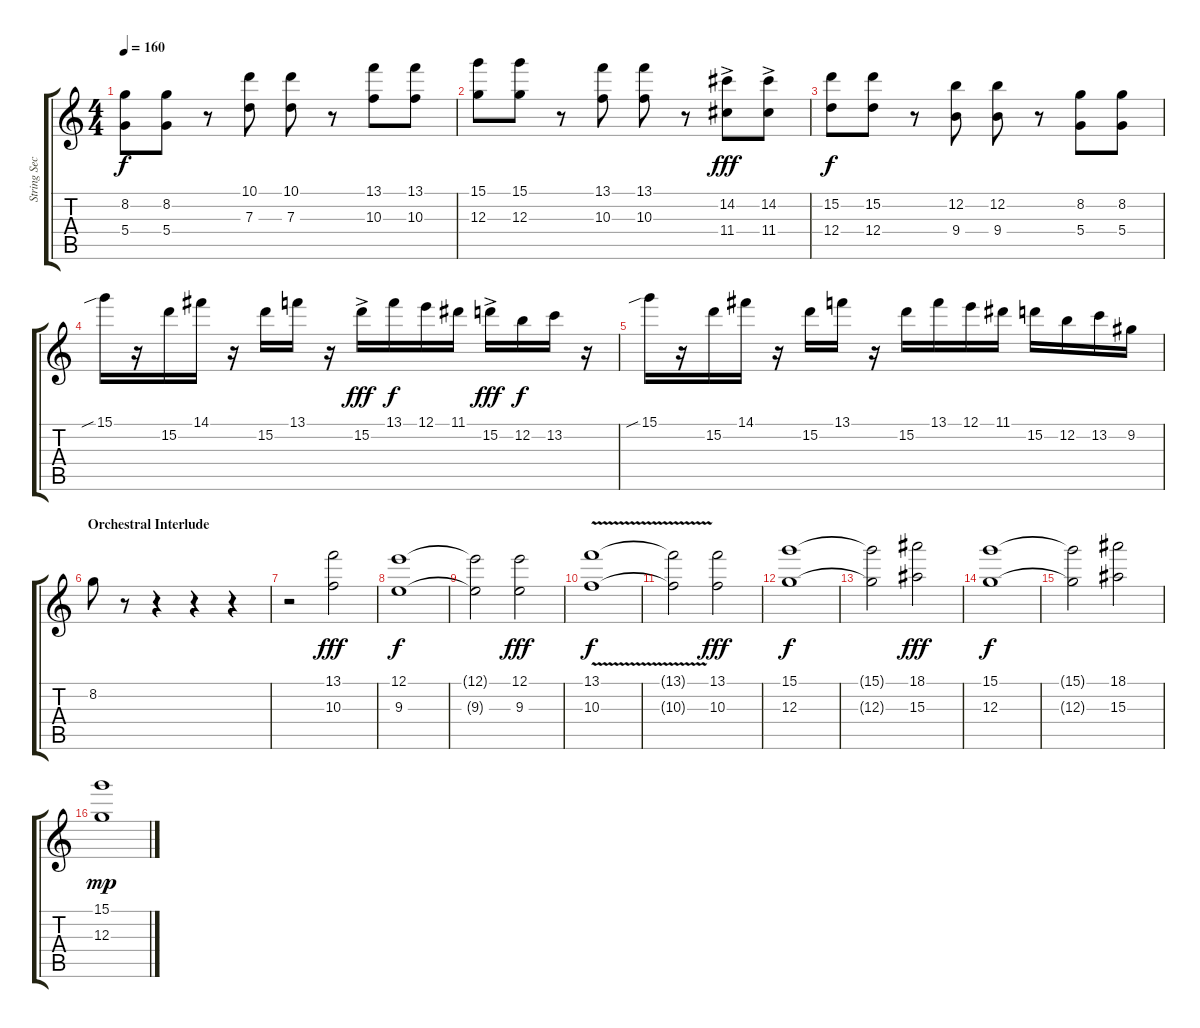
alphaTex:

\track ("String Section" "String Sec") {instrument tremolostrings}
\staff {score tabs}
\tuning (E5 B4 G4 D4 A3 E3) {hide}
\ts (4 4)
\tempo 160
\clef g2
\ks c
(8.2 5.4).8{dy f} (8.2 5.4).8 r.8 (10.1 7.3).8 (10.1 7.3).8 r.8 (13.1 10.3).8 (13.1 10.3).8 |
(15.1 12.3).8 (15.1 12.3).8 r.8 (13.1 10.3).8 (13.1 10.3).8 r.8 (14.2{ac} 11.4{ac}).8{dy fff} (14.2{ac} 11.4{ac}).8 |
(15.2 12.4).8{dy f} (15.2 12.4).8 r.8 (12.2 9.4).8 (12.2 9.4).8 r.8 (8.2 5.4).8 (8.2 5.4).8 |
15.1{sib}.16 r.16 15.2.16 14.1.16 r.16 15.2.16 13.1.16 r.16 15.2{ac}.16{dy fff} 13.1.16{dy f} 12.1.16 11.1.16 15.2{ac}.16{dy fff} 12.2.16{dy f} 13.2.16 r.16 |
15.1{sib}.16 r.16 15.2.16 14.1.16 r.16 15.2.16 13.1.16 r.16 15.2.16 13.1.16 12.1.16 11.1.16 15.2.16 12.2.16 13.2.16 9.2.16 |
\section ("" "Orchestral Interlude")
8.2.8 r.8 r.4 r.4 r.4 |
r.2{volume 16 instrument stringensemble1} (13.1 10.3).2{dy fff} |
(12.1 9.3).1{dy f} |
(12.1{t} 9.3{t}).2 (12.1 9.3).2{dy fff} |
(13.1{v} 10.3).1{dy f} |
(13.1{t} 10.3{t}).2 (13.1 10.3).2{dy fff} |
(15.1 12.3).1{dy f} |
(15.1{t} 12.3{t}).2 (18.1 15.3).2{dy fff} |
(15.1 12.3).1{dy f} |
(15.1{t} 12.3{t}).2 (18.1 15.3).2 |
(15.1 12.3).1{dy mp}
